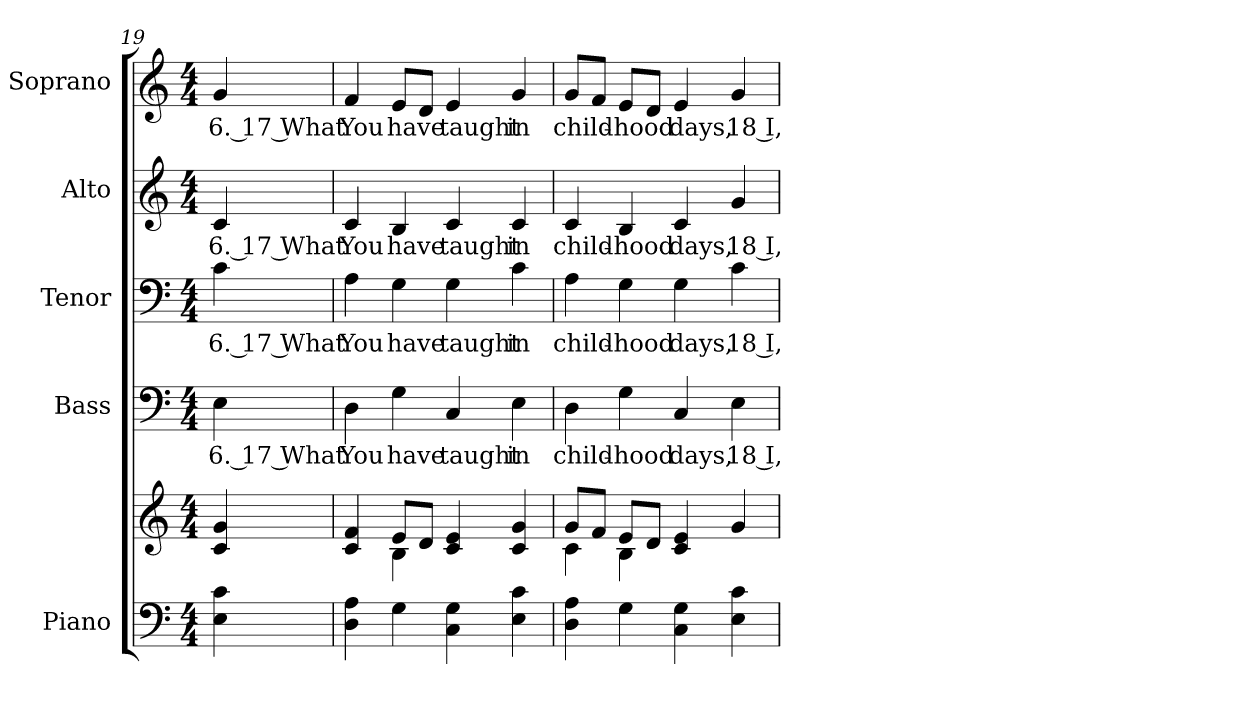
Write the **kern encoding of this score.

**kern	**kern	**kern	**text	**kern	**text	**kern	**text	**kern	**text
*part5	*part5	*part4	*part4	*part3	*part3	*part2	*part2	*part1	*part1
*staff6	*staff5	*staff4	*staff4	*staff3	*staff3	*staff2	*staff2	*staff1	*staff1
*I"Piano	*	*I"Bass	*	*I"Tenor	*	*I"Alto	*	*I"Soprano	*
*I'Pno.	*	*I'B.	*	*I'T.	*	*I'A.	*	*I'S.	*
*clefF4	*clefG2	*clefF4	*	*clefF4	*	*clefG2	*	*clefG2	*
*k[]	*k[]	*k[]	*	*k[]	*	*k[]	*	*k[]	*
*C:	*C:	*C:	*	*C:	*	*C:	*	*C:	*
*M4/4	*M4/4	*M4/4	*	*M4/4	*	*M4/4	*	*M4/4	*
=19	=19	=19	=19	=19	=19	=19	=19	=19	=19
!	!	!	!LO:LY:b:color=#000000	!	!	!	!	!	!
!	!	!	!	!	!LO:LY:b:color=#000000	!	!	!	!
!	!	!	!	!	!	!	!LO:LY:b:color=#000000	!	!
!	!	!	!	!	!	!	!	!	!LO:LY:b:color=#000000
4Ei\ 4ci	4ci/ 4gi	4Ei\	6. 17 What	4ci\	6. 17 What	4ci/	6. 17 What	4gi/	6. 17 What
=20	=20	=20	=20	=20	=20	=20	=20	=20	=20
*	*^	*	*	*	*	*	*	*	*
!	!	!	!	!LO:LY:b:color=#000000	!	!	!	!	!	!
!	!	!	!	!	!	!LO:LY:b:color=#000000	!	!	!	!
!	!	!	!	!	!	!	!	!LO:LY:b:color=#000000	!	!
!	!	!	!	!	!	!	!	!	!	!LO:LY:b:color=#000000
4Di\ 4Ai	4ci/ 4fi	4ryy	4Di\	You	4Ai\	You	4ci/	You	4fi/	You
!	!	!	!	!LO:LY:b:color=#000000	!	!	!	!	!	!
!	!	!	!	!	!	!LO:LY:b:color=#000000	!	!	!	!
!	!	!	!	!	!	!	!	!LO:LY:b:color=#000000	!	!
!	!	!	!	!	!	!	!	!	!	!LO:LY:b:color=#000000
4Gi\	8ei/L	4Bi\	4Gi\	have	4Gi\	have	4Bi/	have	8ei/L	have
.	8di/J	.	.	.	.	.	.	.	8di/J	.
!	!	!	!	!LO:LY:b:color=#000000	!	!	!	!	!	!
!	!	!	!	!	!	!LO:LY:b:color=#000000	!	!	!	!
!	!	!	!	!	!	!	!	!LO:LY:b:color=#000000	!	!
!	!	!	!	!	!	!	!	!	!	!LO:LY:b:color=#000000
4Ci\ 4Gi	4ci/ 4ei	2ryy	4Ci/	taught	4Gi\	taught	4ci/	taught	4ei/	taught
!	!	!	!	!LO:LY:b:color=#000000	!	!	!	!	!	!
!	!	!	!	!	!	!LO:LY:b:color=#000000	!	!	!	!
!	!	!	!	!	!	!	!	!LO:LY:b:color=#000000	!	!
!	!	!	!	!	!	!	!	!	!	!LO:LY:b:color=#000000
4Ei\ 4ci	4ci/ 4gi	.	4Ei\	in	4ci\	in	4ci/	in	4gi/	in
!!LO:PB:g=z
=21	=21	=21	=21	=21	=21	=21	=21	=21	=21	=21
!	!	!	!	!LO:LY:b:color=#000000	!	!	!	!	!	!
!	!	!	!	!	!	!LO:LY:b:color=#000000	!	!	!	!
!	!	!	!	!	!	!	!	!LO:LY:b:color=#000000	!	!
!	!	!	!	!	!	!	!	!	!	!LO:LY:b:color=#000000
4Di\ 4Ai	8gi/L	4ci\	4Di\	child-	4Ai\	child-	4ci/	child-	8gi/L	child-
.	8fi/J	.	.	.	.	.	.	.	8fi/J	.
!	!	!	!	!LO:LY:b:color=#000000	!	!	!	!	!	!
!	!	!	!	!	!	!LO:LY:b:color=#000000	!	!	!	!
!	!	!	!	!	!	!	!	!LO:LY:b:color=#000000	!	!
!	!	!	!	!	!	!	!	!	!	!LO:LY:b:color=#000000
4Gi\	8ei/L	4Bi\	4Gi\	-hood	4Gi\	-hood	4Bi/	-hood	8ei/L	-hood
.	8di/J	.	.	.	.	.	.	.	8di/J	.
!	!	!	!	!LO:LY:b:color=#000000	!	!	!	!	!	!
!	!	!	!	!	!	!LO:LY:b:color=#000000	!	!	!	!
!	!	!	!	!	!	!	!	!LO:LY:b:color=#000000	!	!
!	!	!	!	!	!	!	!	!	!	!LO:LY:b:color=#000000
4Ci\ 4Gi	4ci/ 4ei	2ryy	4Ci/	days,	4Gi\	days,	4ci/	days,	4ei/	days,
!	!	!	!	!LO:LY:b:color=#000000	!	!	!	!	!	!
!	!	!	!	!	!	!LO:LY:b:color=#000000	!	!	!	!
!	!	!	!	!	!	!	!	!LO:LY:b:color=#000000	!	!
!	!	!	!	!	!	!	!	!	!	!LO:LY:b:color=#000000
4Ei\ 4ci	4gi/	.	4Ei\	18 I,	4ci\	18 I,	4gi/	18 I,	4gi/	18 I,
*	*v	*v	*	*	*	*	*	*	*	*
=	=	=	=	=	=	=	=	=	=
*-	*-	*-	*-	*-	*-	*-	*-	*-	*-
